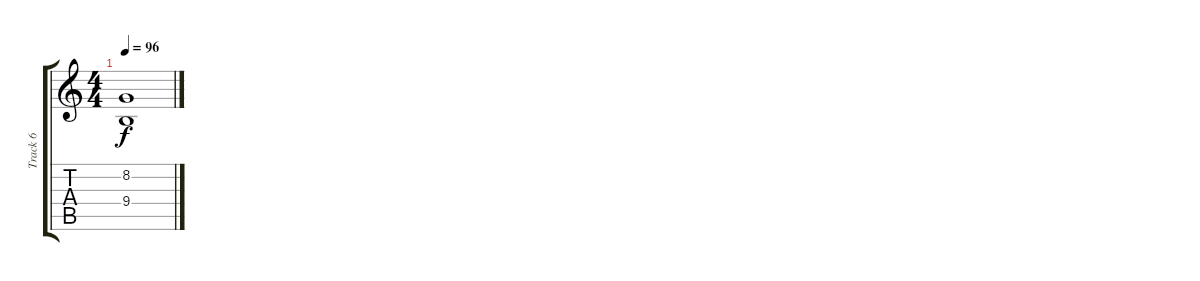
\track ("Track 6" "Track 6") {instrument viola}
\staff {score tabs}
\tuning (E4 B3 G3 D3 A2 E2) {hide}
\ts (4 4)
\tempo 96
\clef g2
\ks c
(8.2{t} 9.4{t}).1{dy f volume 0}
